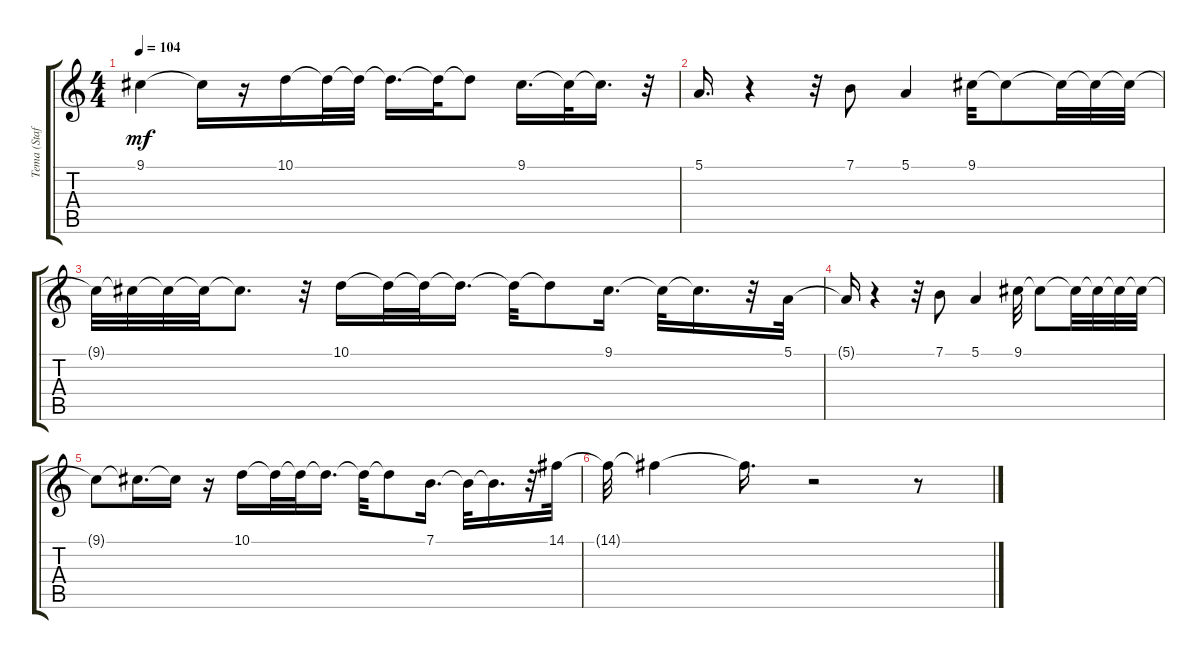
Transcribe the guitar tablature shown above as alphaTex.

\track ("Tema (Staff 1)" "Tema (Staf") {instrument acousticgrandpiano}
\staff {score tabs}
\tuning (E4 B3 G3 D3 A2 E2) {hide}
\ts (4 4)
\tempo 104
\clef g2
\ks c
9.1{t}.4{dy mf} 9.1{t}.16 r.16 10.1.16 10.1{t}.32 10.1{t}.32 10.1{t}.16{d} 10.1{t}.32 10.1{t}.8 9.1.16{d} 9.1{t}.32 9.1{t}.16{d} r.32 |
5.1.16{d} r.4 r.32 7.1.8 5.1.4 9.1.32 9.1{t}.8 9.1{t}.32 9.1{t}.32 9.1{t}.32 |
9.1{t}.32 9.1{t}.32 9.1{t}.32 9.1{t}.32 9.1{t}.8{d} r.32 10.1.16 10.1{t}.32 10.1{t}.32 10.1{t}.16{d} 10.1{t}.32 10.1{t}.8 9.1.16{d} 9.1{t}.32 9.1{t}.16{d} r.32 5.1.32 |
5.1{t}.16 r.4 r.32 7.1.8 5.1.4 9.1.32 9.1{t}.8 9.1{t}.32 9.1{t}.32 9.1{t}.32 9.1{t}.32 |
9.1{t}.8 9.1{t}.16{d} 9.1{t}.16 r.16 10.1.16 10.1{t}.32 10.1{t}.32 10.1{t}.16{d} 10.1{t}.32 10.1{t}.8 7.1.16{d} 7.1{t}.32 7.1{t}.16{d} r.32 14.1.32 |
14.1{t}.32 14.1{t}.4 14.1{t}.16{d} r.2 r.8
